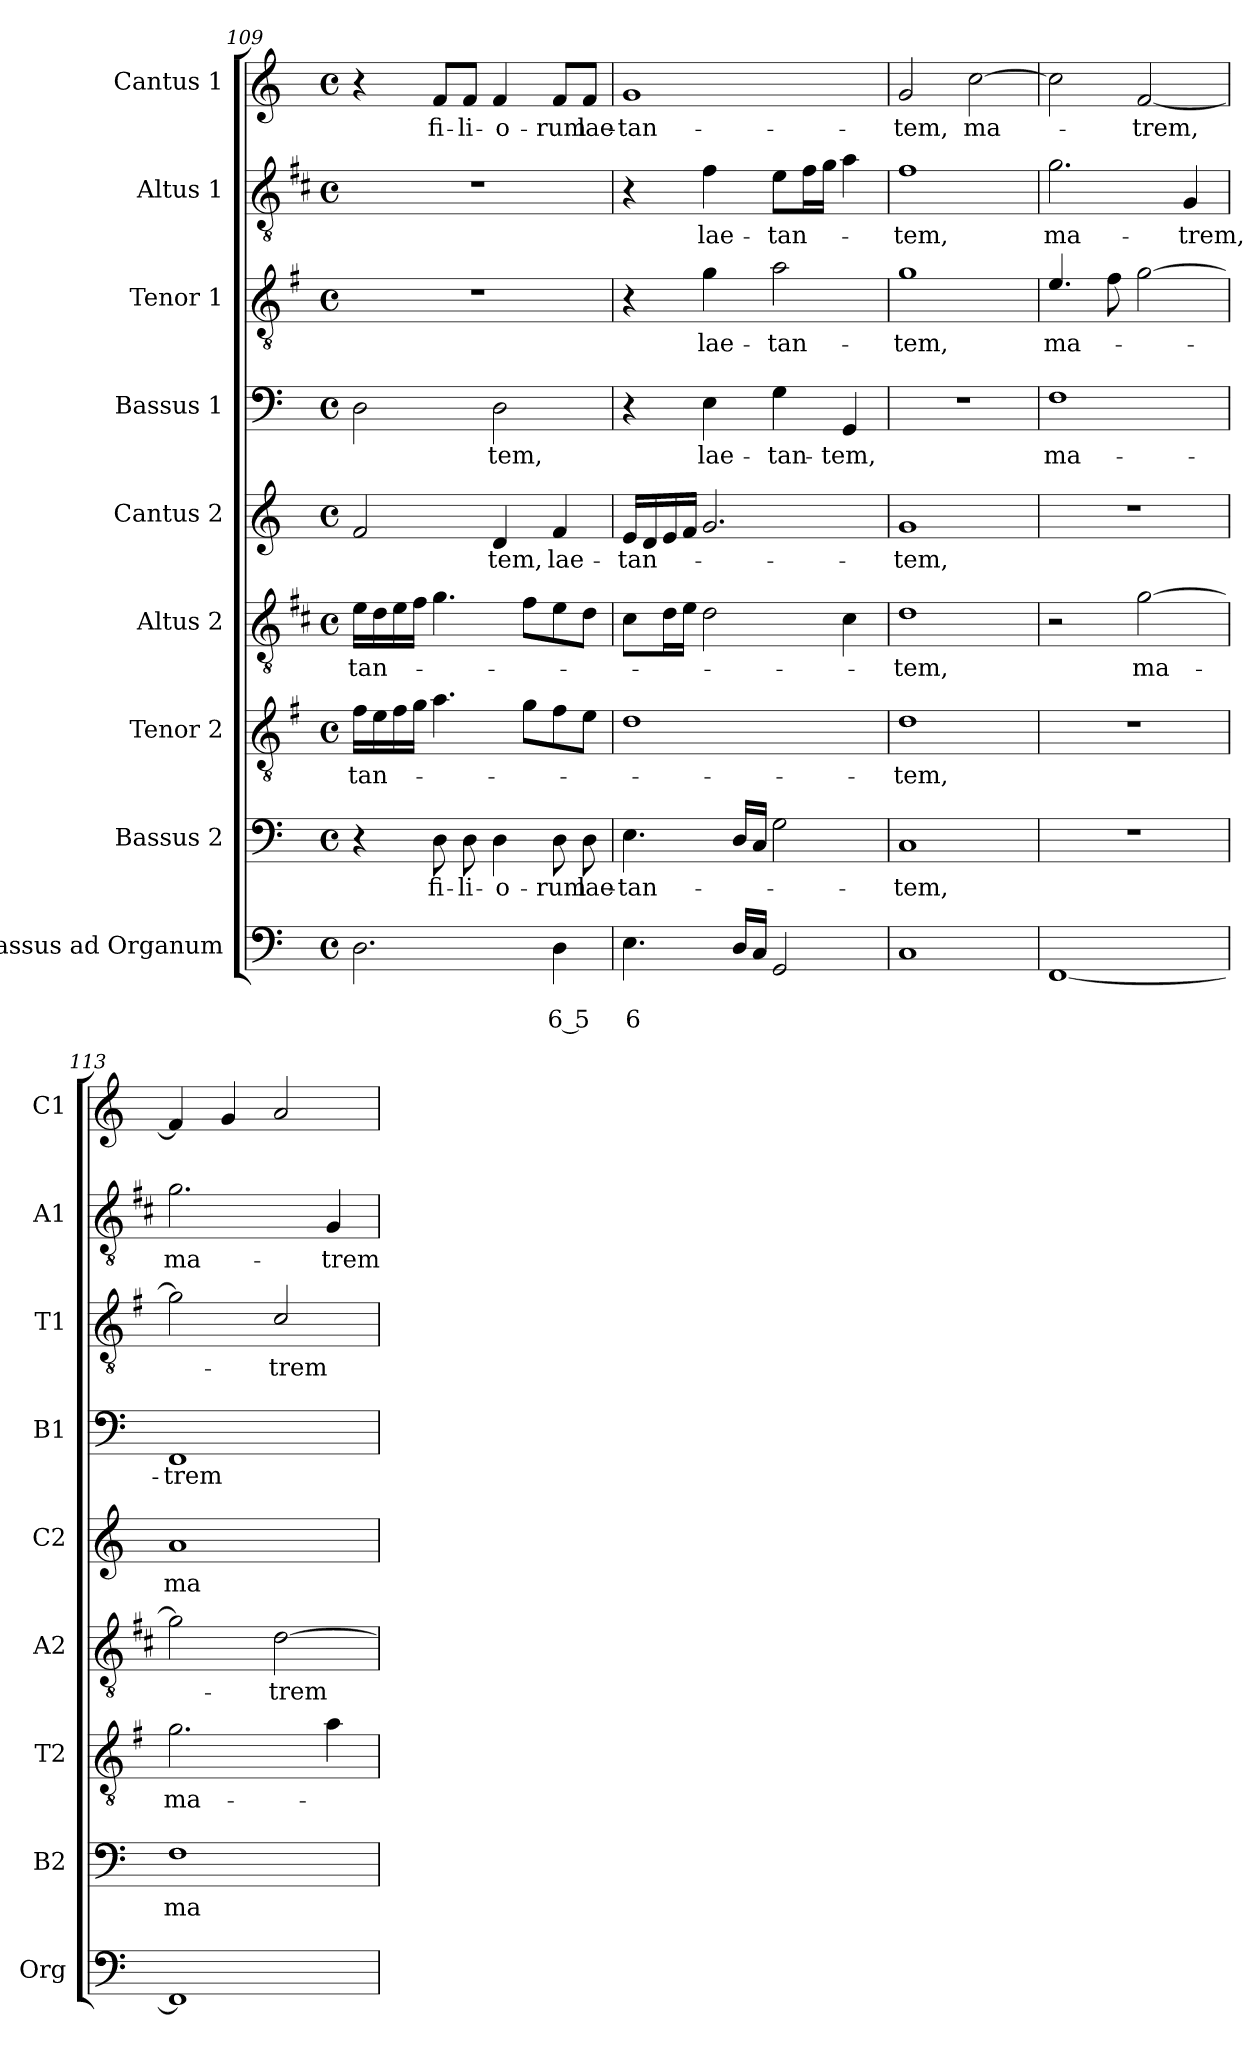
**kern	**text	**text	**kern	**text	**kern	**text	**kern	**text	**kern	**text	**kern	**text	**kern	**text	**kern	**text	**kern	**text
*part9	*part9	*part9	*part8	*part8	*part7	*part7	*part6	*part6	*part5	*part5	*part4	*part4	*part3	*part3	*part2	*part2	*part1	*part1
*staff9	*staff9	*staff9	*staff8	*staff8	*staff7	*staff7	*staff6	*staff6	*staff5	*staff5	*staff4	*staff4	*staff3	*staff3	*staff2	*staff2	*staff1	*staff1
*I"Bassus ad Organum	*	*	*I"Bassus 2	*	*I"Tenor 2	*	*I"Altus 2	*	*I"Cantus 2	*	*I"Bassus 1	*	*I"Tenor 1	*	*I"Altus 1	*	*I"Cantus 1	*
*I'Org	*	*	*I'B2	*	*I'T2	*	*I'A2	*	*I'C2	*	*I'B1	*	*I'T1	*	*I'A1	*	*I'C1	*
*clefF4	*	*	*clefF4	*	*clefGv2	*	*clefGv2	*	*clefG2	*	*clefF4	*	*clefGv2	*	*clefGv2	*	*clefG2	*
*	*	*	*	*	*ITrd4c7	*	*ITrd1c2	*	*	*	*	*	*ITrd4c7	*	*ITrd1c2	*	*	*
*k[]	*	*	*k[]	*	*k[]	*	*k[]	*	*k[]	*	*k[]	*	*k[]	*	*k[]	*	*k[]	*
*C:	*	*	*C:	*	*C:	*	*C:	*	*C:	*	*C:	*	*C:	*	*C:	*	*C:	*
*M4/4	*	*	*M4/4	*	*M4/4	*	*M4/4	*	*M4/4	*	*M4/4	*	*M4/4	*	*M4/4	*	*M4/4	*
*met(c)	*	*	*met(c)	*	*met(c)	*	*met(c)	*	*met(c)	*	*met(c)	*	*met(c)	*	*met(c)	*	*met(c)	*
=109	=109	=109	=109	=109	=109	=109	=109	=109	=109	=109	=109	=109	=109	=109	=109	=109	=109	=109
!	!	!	!	!	!	!LO:LY:b	!	!LO:LY:b	!	!	!	!	!	!	!	!	!	!
2.D\	.	.	4r	.	16B\LL	-tan-	16d\LL	-tan-	2f/	.	2D\	.	1r	.	1r	.	4r	.
.	.	.	.	.	16A\	.	16c\	.	.	.	.	.	.	.	.	.	.	.
.	.	.	.	.	16B\	.	16d\	.	.	.	.	.	.	.	.	.	.	.
.	.	.	.	.	16c\JJ	.	16e\JJ	.	.	.	.	.	.	.	.	.	.	.
!	!	!	!	!LO:LY:b	!	!	!	!	!	!	!	!	!	!	!	!	!	!LO:LY:b
.	.	.	8D\	fi-	4.d\	.	4.f\	.	.	.	.	.	.	.	.	.	8f/L	fi-
!	!	!	!	!LO:LY:b	!	!	!	!	!	!	!	!	!	!	!	!	!	!LO:LY:b
.	.	.	8D\	-li-	.	.	.	.	.	.	.	.	.	.	.	.	8f/J	-li-
!	!	!	!	!LO:LY:b	!	!	!	!	!	!LO:LY:b	!	!LO:LY:b	!	!	!	!	!	!LO:LY:b
.	.	.	4D\	-o-	.	.	.	.	4d/	-tem,	2D\	-tem,	.	.	.	.	4f/	-o-
.	.	.	.	.	8c\L	.	8e\L	.	.	.	.	.	.	.	.	.	.	.
!	!	!LO:LY:b	!	!LO:LY:b	!	!	!	!	!	!LO:LY:b	!	!	!	!	!	!	!	!LO:LY:b
4D\	.	6 5	8D\	-rum	8B\	.	8d\	.	4f/	lae-	.	.	.	.	.	.	8f/L	-rum
!	!	!	!	!LO:LY:b	!	!	!	!	!	!	!	!	!	!	!	!	!	!LO:LY:b
.	.	.	8D\	lae-	8A\J	.	8c\J	.	.	.	.	.	.	.	.	.	8f/J	lae-
!!LO:LB:g=z
=110	=110	=110	=110	=110	=110	=110	=110	=110	=110	=110	=110	=110	=110	=110	=110	=110	=110	=110
!	!	!LO:LY:b	!	!LO:LY:b	!	!	!	!	!	!LO:LY:b	!	!	!	!	!	!	!	!LO:LY:b
4.E\	.	6	4.E\	-tan-	1G	.	8B\L	.	16e/LL	-tan-	4r	.	4r	.	4r	.	1g	-tan-
.	.	.	.	.	.	.	.	.	16d/	.	.	.	.	.	.	.	.	.
.	.	.	.	.	.	.	16c\L	.	16e/	.	.	.	.	.	.	.	.	.
.	.	.	.	.	.	.	16d\JJ	.	16f/JJ	.	.	.	.	.	.	.	.	.
!	!	!	!	!	!	!	!	!	!	!	!	!LO:LY:b	!	!LO:LY:b	!	!LO:LY:b	!	!
.	.	.	.	.	.	.	2c\	.	2.g/	.	4E\	lae-	4c\	lae-	4e\	lae-	.	.
16D/LL	.	.	16D/LL	.	.	.	.	.	.	.	.	.	.	.	.	.	.	.
16C/JJ	.	.	16C/JJ	.	.	.	.	.	.	.	.	.	.	.	.	.	.	.
!	!	!	!	!	!	!	!	!	!	!	!	!LO:LY:b	!	!LO:LY:b	!	!LO:LY:b	!	!
2GG/	.	.	2G\	.	.	.	.	.	.	.	4G\	-tan-	2d\	-tan-	8d\L	-tan-	.	.
.	.	.	.	.	.	.	.	.	.	.	.	.	.	.	16e\L	.	.	.
.	.	.	.	.	.	.	.	.	.	.	.	.	.	.	16f\JJ	.	.	.
!	!	!	!	!	!	!	!	!	!	!	!	!LO:LY:b	!	!	!	!	!	!
.	.	.	.	.	.	.	4B\	.	.	.	4GG/	-tem,	.	.	4g\	.	.	.
=111	=111	=111	=111	=111	=111	=111	=111	=111	=111	=111	=111	=111	=111	=111	=111	=111	=111	=111
!	!	!	!	!LO:LY:b	!	!LO:LY:b	!	!LO:LY:b	!	!LO:LY:b	!	!	!	!LO:LY:b	!	!LO:LY:b	!	!LO:LY:b
1C	.	.	1C	-tem,	1G	-tem,	1c	-tem,	1g	-tem,	1r	.	1c	-tem,	1e	-tem,	2g/	-tem,
!	!	!	!	!	!	!	!	!	!	!	!	!	!	!	!	!	!	!LO:LY:b
.	.	.	.	.	.	.	.	.	.	.	.	.	.	.	.	.	[2cc\	ma-
=112	=112	=112	=112	=112	=112	=112	=112	=112	=112	=112	=112	=112	=112	=112	=112	=112	=112	=112
!	!	!	!	!	!	!	!	!	!	!	!	!LO:LY:b	!	!LO:LY:b	!	!LO:LY:b	!	!
[1FF	.	.	1r	.	1r	.	2r	.	1r	.	1F	ma-	4.A/	ma-	2.f\	ma-	2cc\]	.
.	.	.	.	.	.	.	.	.	.	.	.	.	8B\	.	.	.	.	.
!	!	!	!	!	!	!	!	!LO:LY:b	!	!	!	!	!	!	!	!	!	!LO:LY:b
.	.	.	.	.	.	.	[2f\	ma-	.	.	.	.	[2c\	.	.	.	[2f/	-trem,
!	!	!	!	!	!	!	!	!	!	!	!	!	!	!	!	!LO:LY:b	!	!
.	.	.	.	.	.	.	.	.	.	.	.	.	.	.	4F/	-trem,	.	.
=113	=113	=113	=113	=113	=113	=113	=113	=113	=113	=113	=113	=113	=113	=113	=113	=113	=113	=113
!	!	!	!	!LO:LY:b	!	!LO:LY:b	!	!	!	!LO:LY:b	!	!LO:LY:b	!	!	!	!LO:LY:b	!	!
1FF]	.	.	1F	ma-	2.c\	ma-	2f\]	.	1a	ma-	1FF	-trem	2c\]	.	2.f\	ma-	4f/]	.
.	.	.	.	.	.	.	.	.	.	.	.	.	.	.	.	.	4g/	.
!	!	!	!	!	!	!	!	!LO:LY:b	!	!	!	!	!	!LO:LY:b	!	!	!	!
.	.	.	.	.	.	.	[2c\	-trem	.	.	.	.	2F/	-trem	.	.	2a/	.
!	!	!	!	!	!	!	!	!	!	!	!	!	!	!	!	!LO:LY:b	!	!
.	.	.	.	.	4d\	.	.	.	.	.	.	.	.	.	4F/	-trem	.	.
=	=	=	=	=	=	=	=	=	=	=	=	=	=	=	=	=	=	=
*-	*-	*-	*-	*-	*-	*-	*-	*-	*-	*-	*-	*-	*-	*-	*-	*-	*-	*-
